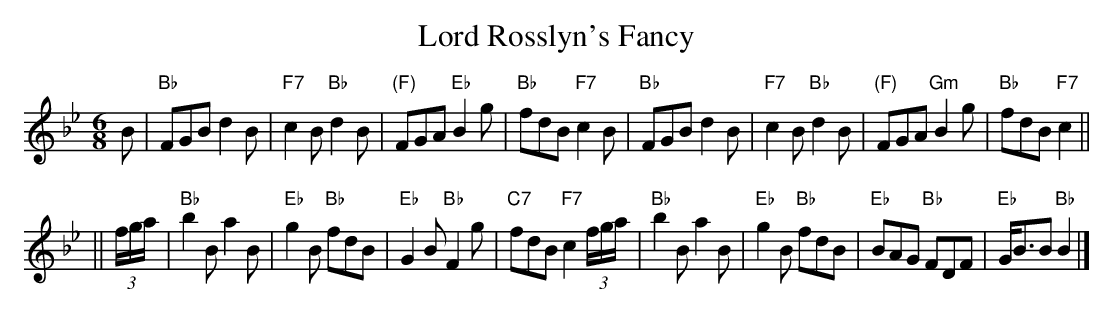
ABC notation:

X:1
T: Lord Rosslyn's Fancy
M: 6/8
L: 1/8
K: Bb
B \
| "Bb"FGB d2B | "F7"c2B "Bb"d2B | "(F)"FGA "Eb"B2g | "Bb"fdB "F7"c2B \
| "Bb"FGB d2B | "F7"c2B "Bb"d2B | "(F)"FGA "Gm"B2g | "Bb"fdB "F7"c2 ||
|| (3f/g/a/ \
| "Bb"b2B a2B | "Eb"g2B "Bb"fdB | "Eb"G2B "Bb"F2g | "C7"fdB "F7"c2 (3f/g/a/ \
| "Bb"b2B a2B | "Eb"g2B "Bb"fdB | "Eb"BAG "Bb"FDF | "Eb"G<BB "Bb"B2 |]
